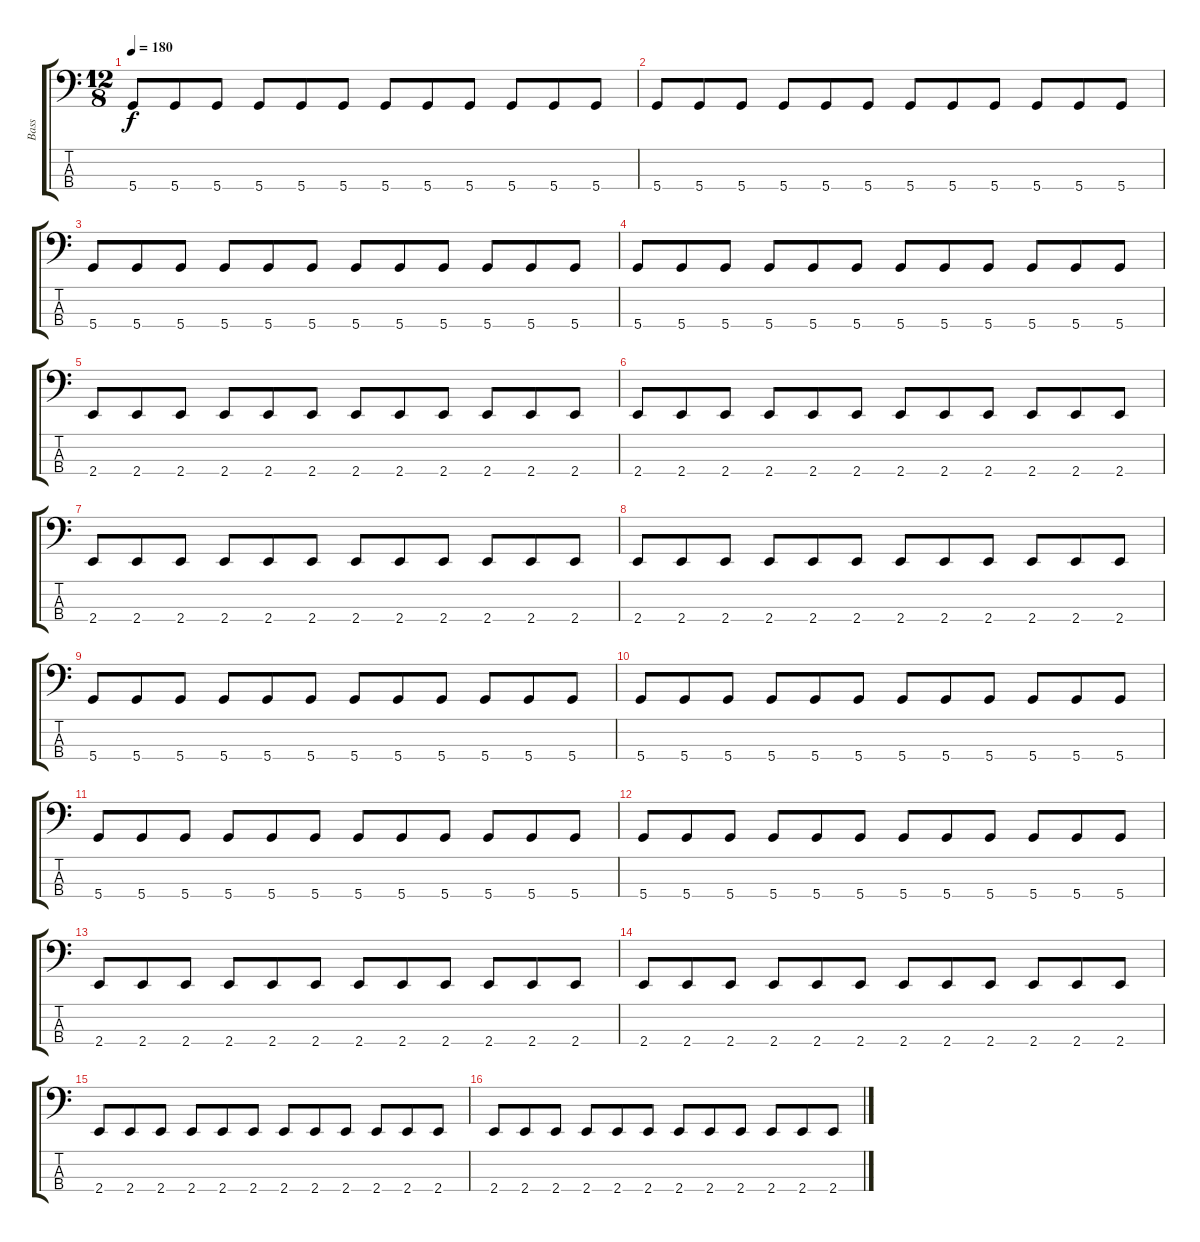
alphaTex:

\track ("Bass" "Bass") {instrument slapbass2}
\staff {score tabs}
\tuning (G2 D2 A1 D1) {hide}
\ts (12 8)
\tempo 180
\clef f4
\ks c
5.4.8{dy f} 5.4.8 5.4.8 5.4.8 5.4.8 5.4.8 5.4.8 5.4.8 5.4.8 5.4.8 5.4.8 5.4.8 |
5.4.8 5.4.8 5.4.8 5.4.8 5.4.8 5.4.8 5.4.8 5.4.8 5.4.8 5.4.8 5.4.8 5.4.8 |
5.4.8 5.4.8 5.4.8 5.4.8 5.4.8 5.4.8 5.4.8 5.4.8 5.4.8 5.4.8 5.4.8 5.4.8 |
5.4.8 5.4.8 5.4.8 5.4.8 5.4.8 5.4.8 5.4.8 5.4.8 5.4.8 5.4.8 5.4.8 5.4.8 |
2.4.8 2.4.8 2.4.8 2.4.8 2.4.8 2.4.8 2.4.8 2.4.8 2.4.8 2.4.8 2.4.8 2.4.8 |
2.4.8 2.4.8 2.4.8 2.4.8 2.4.8 2.4.8 2.4.8 2.4.8 2.4.8 2.4.8 2.4.8 2.4.8 |
2.4.8 2.4.8 2.4.8 2.4.8 2.4.8 2.4.8 2.4.8 2.4.8 2.4.8 2.4.8 2.4.8 2.4.8 |
2.4.8 2.4.8 2.4.8 2.4.8 2.4.8 2.4.8 2.4.8 2.4.8 2.4.8 2.4.8 2.4.8 2.4.8 |
5.4.8 5.4.8 5.4.8 5.4.8 5.4.8 5.4.8 5.4.8 5.4.8 5.4.8 5.4.8 5.4.8 5.4.8 |
5.4.8 5.4.8 5.4.8 5.4.8 5.4.8 5.4.8 5.4.8 5.4.8 5.4.8 5.4.8 5.4.8 5.4.8 |
5.4.8 5.4.8 5.4.8 5.4.8 5.4.8 5.4.8 5.4.8 5.4.8 5.4.8 5.4.8 5.4.8 5.4.8 |
5.4.8 5.4.8 5.4.8 5.4.8 5.4.8 5.4.8 5.4.8 5.4.8 5.4.8 5.4.8 5.4.8 5.4.8 |
2.4.8 2.4.8 2.4.8 2.4.8 2.4.8 2.4.8 2.4.8 2.4.8 2.4.8 2.4.8 2.4.8 2.4.8 |
2.4.8 2.4.8 2.4.8 2.4.8 2.4.8 2.4.8 2.4.8 2.4.8 2.4.8 2.4.8 2.4.8 2.4.8 |
2.4.8 2.4.8 2.4.8 2.4.8 2.4.8 2.4.8 2.4.8 2.4.8 2.4.8 2.4.8 2.4.8 2.4.8 |
2.4.8 2.4.8 2.4.8 2.4.8 2.4.8 2.4.8 2.4.8 2.4.8 2.4.8 2.4.8 2.4.8 2.4.8
